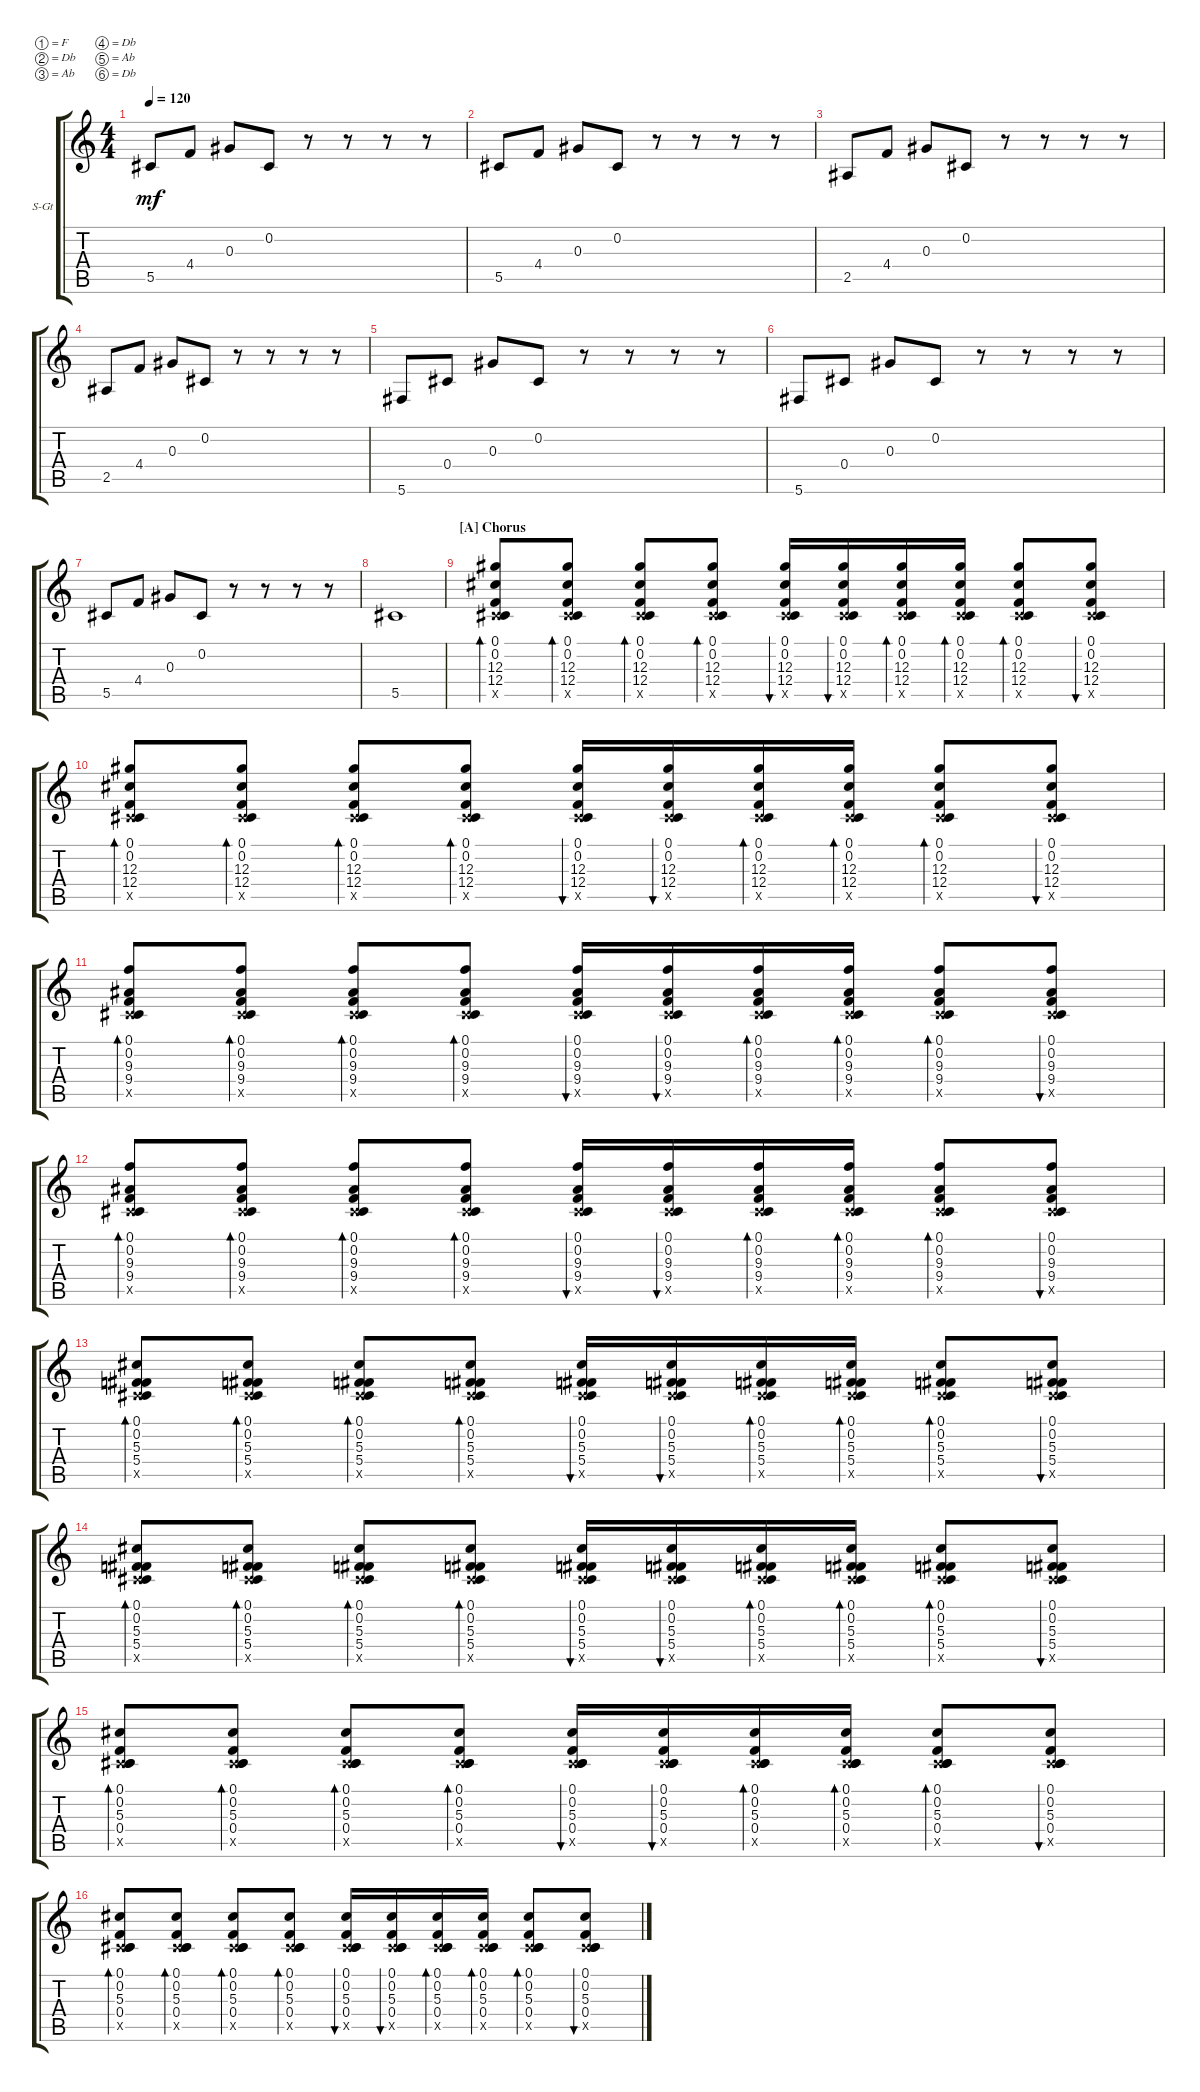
\defaultSystemsLayout 4
\bracketExtendMode groupsimilarinstruments
\firstSystemTrackNameOrientation horizontal
\otherSystemsTrackNameOrientation horizontal
\track ("Steel Guitar" "S-Gt") {instrument acousticguitarsteel}
\staff {score tabs}
\tuning (F3 Db3 Ab3 Db3 Ab2 Db2)
\ts (4 4)
\tempo 120
\clef g2
\ks c
5.5.8{dy mf} 4.4.8 0.3.8 0.2.8 r.8 r.8 r.8 r.8 |
5.5.8 4.4.8 0.3.8 0.2.8 r.8 r.8 r.8 r.8 |
2.5.8 4.4.8 0.3.8 0.2.8 r.8 r.8 r.8 r.8 |
2.5.8 4.4.8 0.3.8 0.2.8 r.8 r.8 r.8 r.8 |
5.6.8 0.4.8 0.3.8 0.2.8 r.8 r.8 r.8 r.8 |
5.6.8 0.4.8 0.3.8 0.2.8 r.8 r.8 r.8 r.8 |
5.5.8 4.4.8 0.3.8 0.2.8 r.8 r.8 r.8 r.8 |
5.5.1 |
\section ("A" "Chorus")
(5.5{x} 12.4 12.3 0.2 0.1).8{bd 30} (5.5{x} 12.4 12.3 0.2 0.1).8{bd 30} (5.5{x} 12.4 12.3 0.2 0.1).8{bd 30} (5.5{x} 12.4 12.3 0.2 0.1).8{bd 30} (5.5{x} 12.4 12.3 0.2 0.1).16{bu 30} (5.5{x} 12.4 12.3 0.2 0.1).16{bu 30} (5.5{x} 12.4 12.3 0.2 0.1).16{bd 30} (5.5{x} 12.4 12.3 0.2 0.1).16{bd 30} (5.5{x} 12.4 12.3 0.2 0.1).8{bd 30} (5.5{x} 12.4 12.3 0.2 0.1).8{bu 30} |
(5.5{x} 12.4 12.3 0.2 0.1).8{bd 30} (5.5{x} 12.4 12.3 0.2 0.1).8{bd 30} (5.5{x} 12.4 12.3 0.2 0.1).8{bd 30} (5.5{x} 12.4 12.3 0.2 0.1).8{bd 30} (5.5{x} 12.4 12.3 0.2 0.1).16{bu 30} (5.5{x} 12.4 12.3 0.2 0.1).16{bu 30} (5.5{x} 12.4 12.3 0.2 0.1).16{bd 30} (5.5{x} 12.4 12.3 0.2 0.1).16{bd 30} (5.5{x} 12.4 12.3 0.2 0.1).8{bd 30} (5.5{x} 12.4 12.3 0.2 0.1).8{bu 30} |
(5.5{x} 9.4 9.3 0.2 0.1).8{bd 30} (5.5{x} 9.4 9.3 0.2 0.1).8{bd 30} (5.5{x} 9.4 9.3 0.2 0.1).8{bd 30} (5.5{x} 9.4 9.3 0.2 0.1).8{bd 30} (5.5{x} 9.4 9.3 0.2 0.1).16{bu 30} (5.5{x} 9.4 9.3 0.2 0.1).16{bu 30} (5.5{x} 9.4 9.3 0.2 0.1).16{bd 30} (5.5{x} 9.4 9.3 0.2 0.1).16{bd 30} (5.5{x} 9.4 9.3 0.2 0.1).8{bd 30} (5.5{x} 9.4 9.3 0.2 0.1).8{bu 30} |
(5.5{x} 9.4 9.3 0.2 0.1).8{bd 30} (5.5{x} 9.4 9.3 0.2 0.1).8{bd 30} (5.5{x} 9.4 9.3 0.2 0.1).8{bd 30} (5.5{x} 9.4 9.3 0.2 0.1).8{bd 30} (5.5{x} 9.4 9.3 0.2 0.1).16{bu 30} (5.5{x} 9.4 9.3 0.2 0.1).16{bu 30} (5.5{x} 9.4 9.3 0.2 0.1).16{bd 30} (5.5{x} 9.4 9.3 0.2 0.1).16{bd 30} (5.5{x} 9.4 9.3 0.2 0.1).8{bd 30} (5.5{x} 9.4 9.3 0.2 0.1).8{bu 30} |
(5.5{x} 5.4 5.3 0.2 0.1).8{bd 30} (5.5{x} 5.4 5.3 0.2 0.1).8{bd 30} (5.5{x} 5.4 5.3 0.2 0.1).8{bd 30} (5.5{x} 5.4 5.3 0.2 0.1).8{bd 30} (5.5{x} 5.4 5.3 0.2 0.1).16{bu 30} (5.5{x} 5.4 5.3 0.2 0.1).16{bu 30} (5.5{x} 5.4 5.3 0.2 0.1).16{bd 30} (5.5{x} 5.4 5.3 0.2 0.1).16{bd 30} (5.5{x} 5.4 5.3 0.2 0.1).8{bd 30} (5.5{x} 5.4 5.3 0.2 0.1).8{bu 30} |
(5.5{x} 5.4 5.3 0.2 0.1).8{bd 30} (5.5{x} 5.4 5.3 0.2 0.1).8{bd 30} (5.5{x} 5.4 5.3 0.2 0.1).8{bd 30} (5.5{x} 5.4 5.3 0.2 0.1).8{bd 30} (5.5{x} 5.4 5.3 0.2 0.1).16{bu 30} (5.5{x} 5.4 5.3 0.2 0.1).16{bu 30} (5.5{x} 5.4 5.3 0.2 0.1).16{bd 30} (5.5{x} 5.4 5.3 0.2 0.1).16{bd 30} (5.5{x} 5.4 5.3 0.2 0.1).8{bd 30} (5.5{x} 5.4 5.3 0.2 0.1).8{bu 30} |
(5.5{x} 0.4 5.3 0.2 0.1).8{bd 30} (5.5{x} 0.4 5.3 0.2 0.1).8{bd 30} (5.5{x} 0.4 5.3 0.2 0.1).8{bd 30} (5.5{x} 0.4 5.3 0.2 0.1).8{bd 30} (5.5{x} 0.4 5.3 0.2 0.1).16{bu 30} (5.5{x} 0.4 5.3 0.2 0.1).16{bu 30} (5.5{x} 0.4 5.3 0.2 0.1).16{bd 30} (5.5{x} 0.4 5.3 0.2 0.1).16{bd 30} (5.5{x} 0.4 5.3 0.2 0.1).8{bd 30} (5.5{x} 0.4 5.3 0.2 0.1).8{bu 30} |
(5.5{x} 0.4 5.3 0.2 0.1).8{bd 30} (5.5{x} 0.4 5.3 0.2 0.1).8{bd 30} (5.5{x} 0.4 5.3 0.2 0.1).8{bd 30} (5.5{x} 0.4 5.3 0.2 0.1).8{bd 30} (5.5{x} 0.4 5.3 0.2 0.1).16{bu 30} (5.5{x} 0.4 5.3 0.2 0.1).16{bu 30} (5.5{x} 0.4 5.3 0.2 0.1).16{bd 30} (5.5{x} 0.4 5.3 0.2 0.1).16{bd 30} (5.5{x} 0.4 5.3 0.2 0.1).8{bd 30} (5.5{x} 0.4 5.3 0.2 0.1).8{bu 30}
